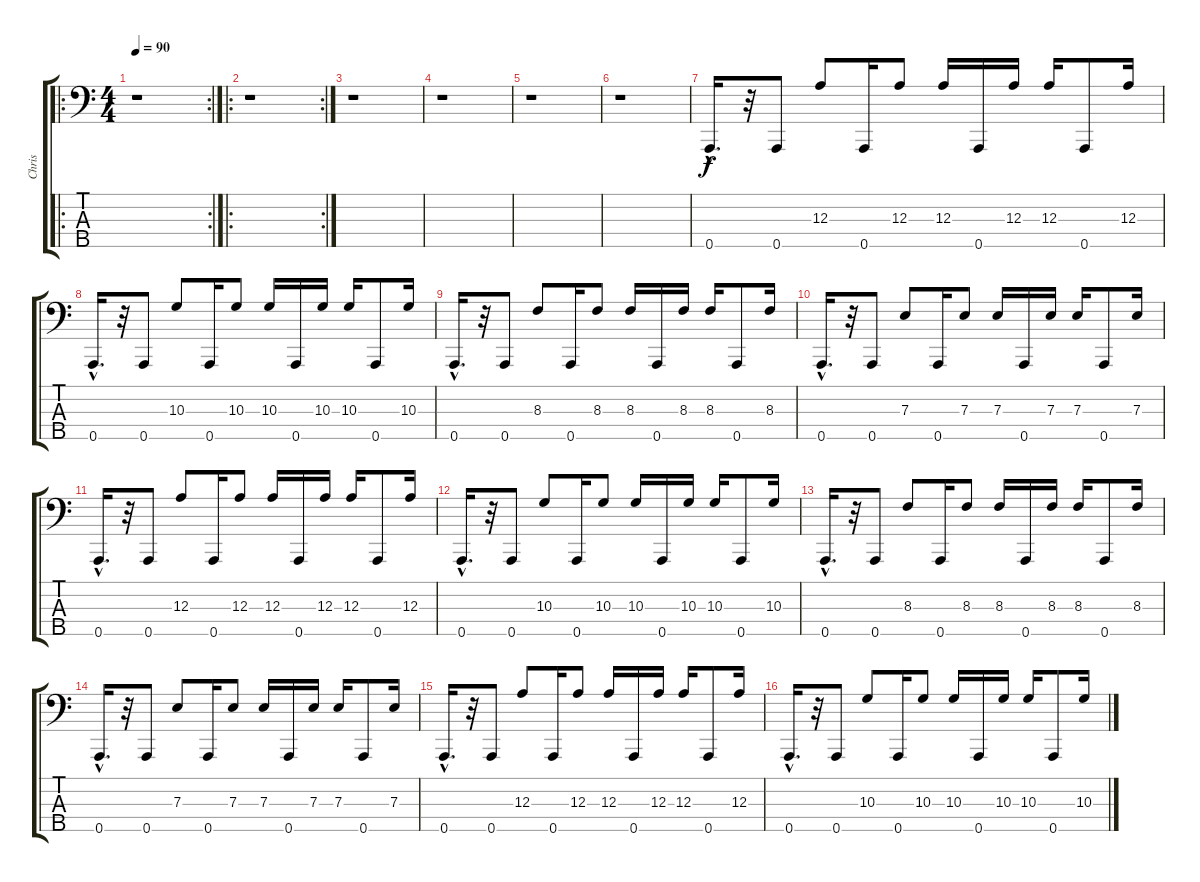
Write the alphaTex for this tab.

\track ("Chris" "Chris") {instrument electricbassfinger}
\staff {score tabs}
\tuning (G2 D2 A1 E1 A0) {hide}
\ro
\rc 2
\ts (4 4)
\tempo 90
\clef f4
\ks c
r.1{dy f instrument electricbassfinger} |
\ro
\rc 2
r.1 |
r.1 |
r.1 |
r.1 |
r.1 |
0.5{hac}.16{d} r.32 0.5.8 12.3.8 0.5.16 12.3.8 12.3.16 0.5.16 12.3.16 12.3.16 0.5.8 12.3.16 |
0.5{hac}.16{d} r.32 0.5.8 10.3.8 0.5.16 10.3.8 10.3.16 0.5.16 10.3.16 10.3.16 0.5.8 10.3.16 |
0.5{hac}.16{d} r.32 0.5.8 8.3.8 0.5.16 8.3.8 8.3.16 0.5.16 8.3.16 8.3.16 0.5.8 8.3.16 |
0.5{hac}.16{d} r.32 0.5.8 7.3.8 0.5.16 7.3.8 7.3.16 0.5.16 7.3.16 7.3.16 0.5.8 7.3.16 |
0.5{hac}.16{d} r.32 0.5.8 12.3.8 0.5.16 12.3.8 12.3.16 0.5.16 12.3.16 12.3.16 0.5.8 12.3.16 |
0.5{hac}.16{d} r.32 0.5.8 10.3.8 0.5.16 10.3.8 10.3.16 0.5.16 10.3.16 10.3.16 0.5.8 10.3.16 |
0.5{hac}.16{d} r.32 0.5.8 8.3.8 0.5.16 8.3.8 8.3.16 0.5.16 8.3.16 8.3.16 0.5.8 8.3.16 |
0.5{hac}.16{d} r.32 0.5.8 7.3.8 0.5.16 7.3.8 7.3.16 0.5.16 7.3.16 7.3.16 0.5.8 7.3.16 |
0.5{hac}.16{d} r.32 0.5.8 12.3.8 0.5.16 12.3.8 12.3.16 0.5.16 12.3.16 12.3.16 0.5.8 12.3.16 |
0.5{hac}.16{d} r.32 0.5.8 10.3.8 0.5.16 10.3.8 10.3.16 0.5.16 10.3.16 10.3.16 0.5.8 10.3.16
